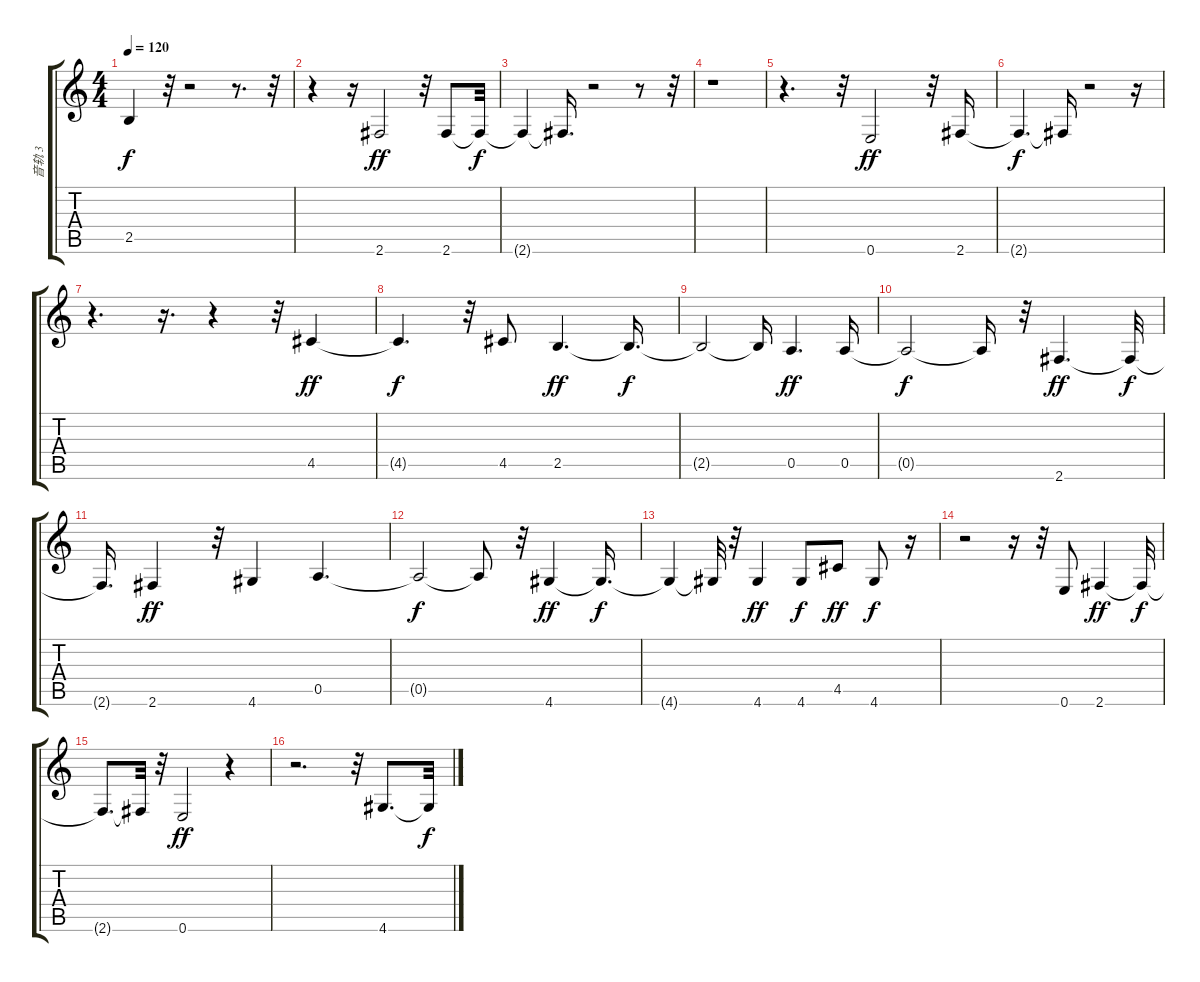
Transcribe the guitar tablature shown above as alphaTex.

\track ("音轨 3" "音轨 3") {instrument synthbass2}
\staff {score tabs}
\tuning (E4 B3 G3 D3 A2 E2) {hide}
\ts (4 4)
\tempo 120
\clef g2
\ks c
2.5{t}.4{dy f} r.32 r.2 r.8{d} r.32 |
r.4 r.16 2.6.2{dy ff} r.32 2.6.8 2.6{t}.32{dy f} |
2.6{t}.4 2.6{t}.16{d} r.2 r.8 r.32 |
r.1 |
r.4{d} r.32 0.6.2{dy ff} r.32 2.6.16 |
2.6{t}.4{d dy f} 2.6{t}.16 r.2 r.16 |
r.4{d} r.16{d} r.4 r.32 4.5.4{dy ff} |
4.5{t}.4{d dy f} r.32 4.5.8 2.5.4{d dy ff} 2.5{t}.16{d dy f} |
2.5{t}.2 2.5{t}.16 0.5.4{d dy ff} 0.5.16 |
0.5{t}.2{dy f} 0.5{t}.16 r.32 2.6.4{d dy ff} 2.6{t}.32{dy f} |
2.6{t}.16{d} 2.6.4{dy ff} r.32 4.6.4 0.5.4{d} |
0.5{t}.2{dy f} 0.5{t}.8 r.32 4.6.4{dy ff} 4.6{t}.16{d dy f} |
4.6{t}.4 4.6{t}.32 r.32 4.6.4{dy ff} 4.6.8{dy f} 4.5.8{dy ff} 4.6.8{dy f} r.16 |
r.2 r.16 r.32 0.6.8 2.6.4{dy ff} 2.6{t}.32{dy f} |
2.6{t}.8{d} 2.6{t}.32 r.32 0.6.2{dy ff} r.4 |
r.2{d} r.32 4.6.8{d} 4.6{t}.32{dy f}
